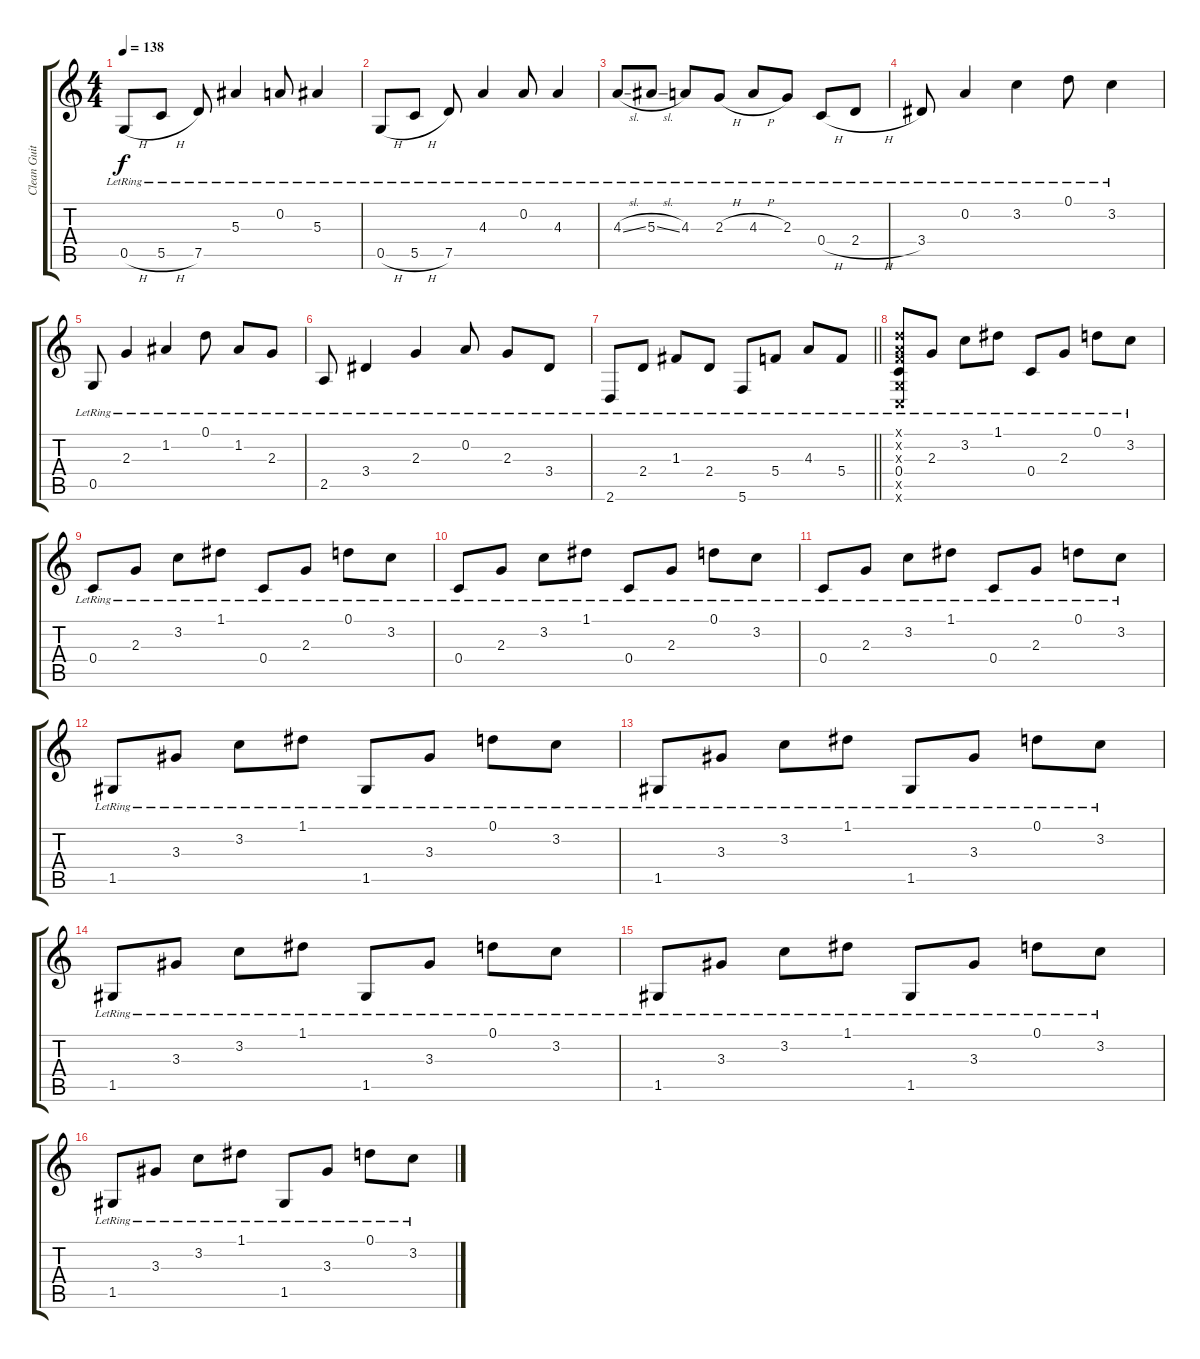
\track ("Clean Guitar" "Clean Guit") {instrument acousticguitarsteel}
\staff {score tabs}
\tuning (D4 A3 F3 C3 G2 C2) {hide}
\ts (4 4)
\tempo 138
\clef g2
\ks c
0.5{h lr}.8{dy f} 5.5{h lr}.8 7.5{lr}.8 5.3{lr}.4 0.2{lr}.8 5.3{lr}.4 |
0.5{h lr}.8 5.5{h lr}.8 7.5{lr}.8 4.3{lr}.4 0.2{lr}.8 4.3{lr}.4 |
4.3{sl lr}.8 5.3{sl lr}.8 4.3{lr}.8 2.3{h lr}.8 4.3{h lr}.8 2.3{lr}.8 0.4{h lr}.8 2.4{h lr}.8 |
3.4{lr}.8 0.2{lr}.4 3.2{lr}.4 0.1{lr}.8 3.2{lr}.4 |
0.5{lr}.8 2.3{lr}.4 1.2{lr}.4 0.1{lr}.8 1.2{lr}.8 2.3{lr}.8 |
2.5{lr}.8 3.4{lr}.4 2.3{lr}.4 0.2{lr}.8 2.3{lr}.8 3.4{lr}.8 |
\barLineRight lightlight
2.6{lr}.8 2.4{lr}.8 1.3{lr}.8 2.4{lr}.8 5.6{lr}.8 5.4{lr}.8 4.3{lr}.8 5.4{lr}.8 |
(0.1{x} 0.2{x} 0.3{x} 0.4{lr} 0.5{x} 0.6{x}).8 2.3{lr}.8 3.2{lr}.8 1.1{lr}.8 0.4{lr}.8 2.3{lr}.8 0.1{lr}.8 3.2{lr}.8 |
0.4{lr}.8 2.3{lr}.8 3.2{lr}.8 1.1{lr}.8 0.4{lr}.8 2.3{lr}.8 0.1{lr}.8 3.2{lr}.8 |
0.4{lr}.8 2.3{lr}.8 3.2{lr}.8 1.1{lr}.8 0.4{lr}.8 2.3{lr}.8 0.1{lr}.8 3.2{lr}.8 |
0.4{lr}.8 2.3{lr}.8 3.2{lr}.8 1.1{lr}.8 0.4{lr}.8 2.3{lr}.8 0.1{lr}.8 3.2{lr}.8 |
1.5{lr}.8 3.3{lr}.8 3.2{lr}.8 1.1{lr}.8 1.5{lr}.8 3.3{lr}.8 0.1{lr}.8 3.2{lr}.8 |
1.5{lr}.8 3.3{lr}.8 3.2{lr}.8 1.1{lr}.8 1.5{lr}.8 3.3{lr}.8 0.1{lr}.8 3.2{lr}.8 |
1.5{lr}.8 3.3{lr}.8 3.2{lr}.8 1.1{lr}.8 1.5{lr}.8 3.3{lr}.8 0.1{lr}.8 3.2{lr}.8 |
1.5{lr}.8 3.3{lr}.8 3.2{lr}.8 1.1{lr}.8 1.5{lr}.8 3.3{lr}.8 0.1{lr}.8 3.2{lr}.8 |
1.5{lr}.8 3.3{lr}.8 3.2{lr}.8 1.1{lr}.8 1.5{lr}.8 3.3{lr}.8 0.1{lr}.8 3.2{lr}.8
